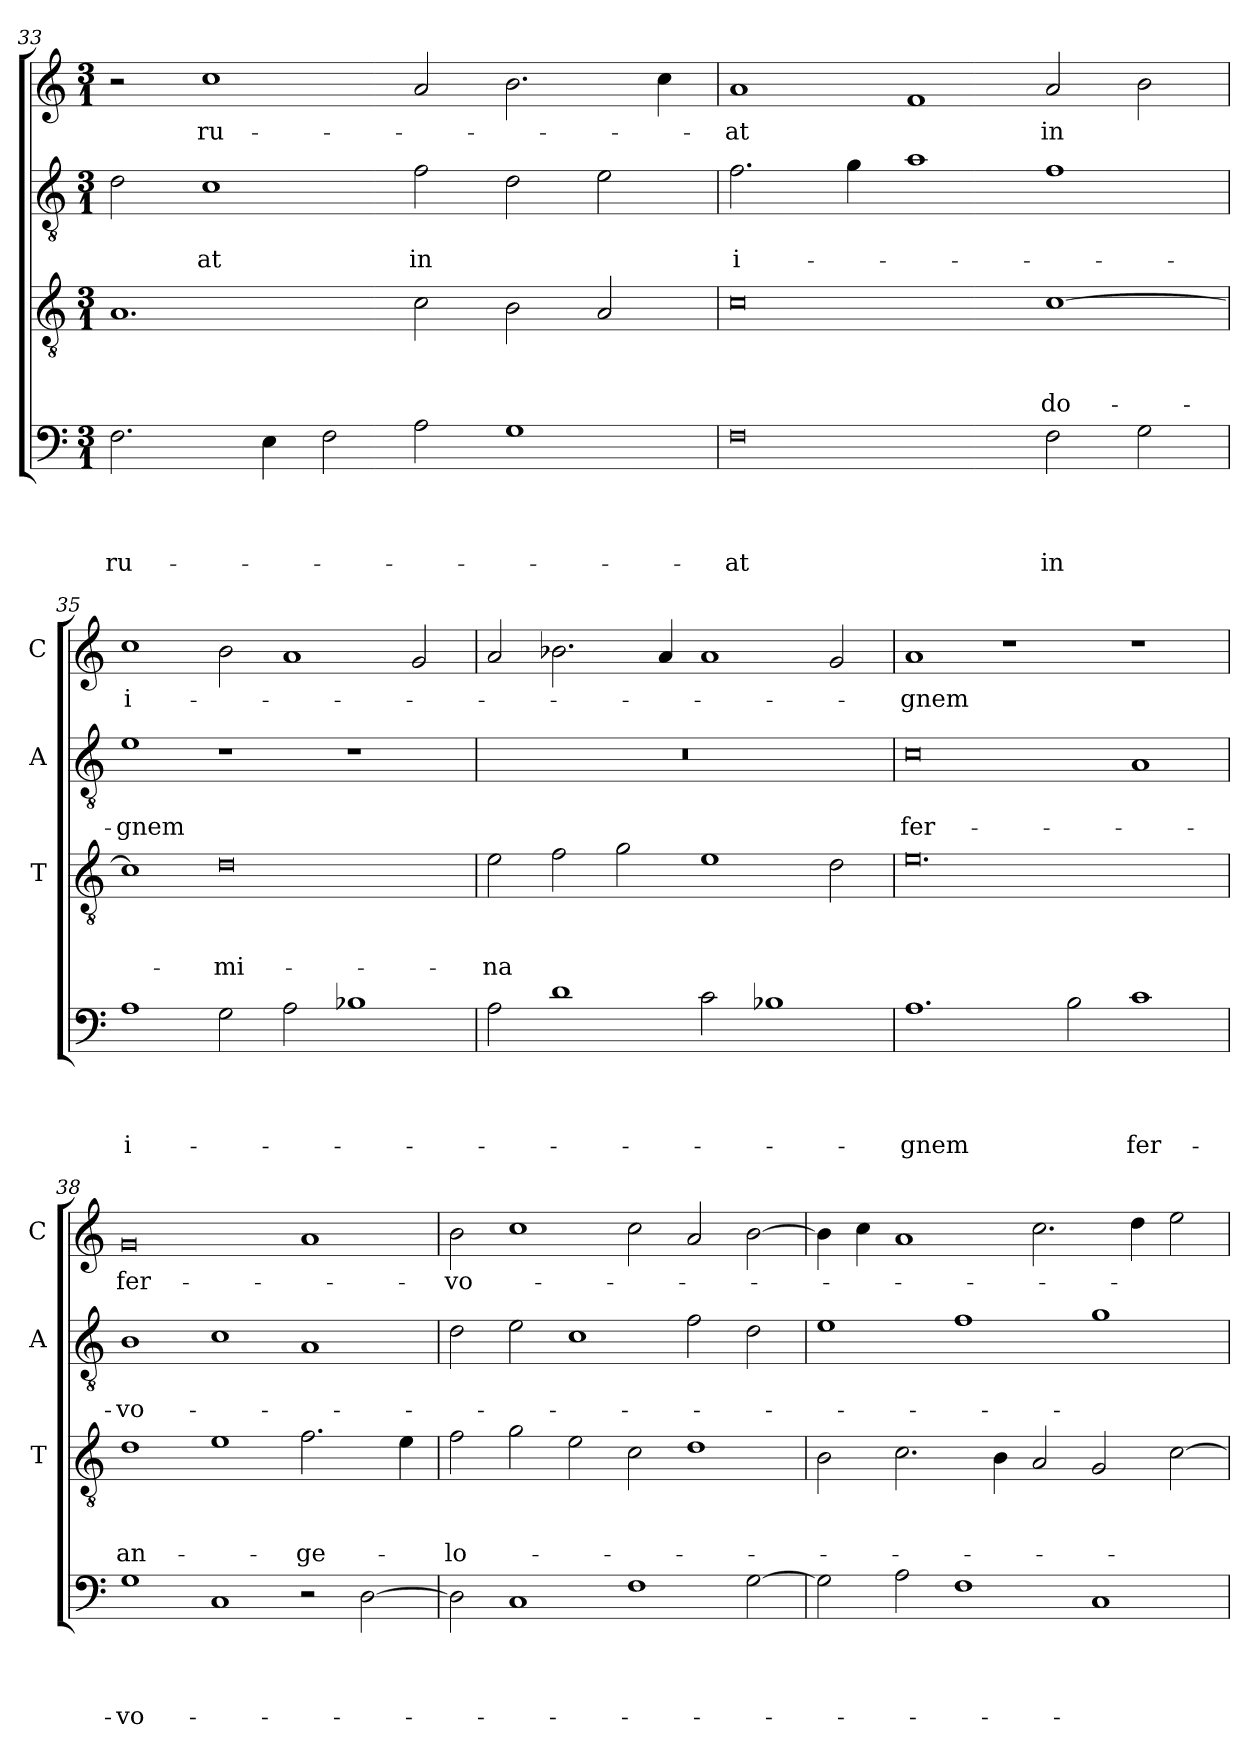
**kern	**text	**text	**text	**text	**kern	**text	**text	**text	**kern	**text	**text	**kern	**text
*part4	*part4	*part4	*part4	*part4	*part3	*part3	*part3	*part3	*part2	*part2	*part2	*part1	*part1
*staff4	*staff4	*staff4	*staff4	*staff4	*staff3	*staff3	*staff3	*staff3	*staff2	*staff2	*staff2	*staff1	*staff1
*	*	*	*	*	*I'T	*	*	*	*I'A	*	*	*I'C	*
*clefF4	*	*	*	*	*clefGv2	*	*	*	*clefGv2	*	*	*clefG2	*
*k[]	*	*	*	*	*k[]	*	*	*	*k[]	*	*	*k[]	*
*C:	*	*	*	*	*C:	*	*	*	*C:	*	*	*C:	*
*M3/1	*	*	*	*	*M3/1	*	*	*	*M3/1	*	*	*M3/1	*
=33	=33	=33	=33	=33	=33	=33	=33	=33	=33	=33	=33	=33	=33
!	!	!	!	!LO:LY:b	!	!	!	!	!	!	!	!	!
2.F\	.	.	.	ru-	1.A	.	.	.	2d\	.	.	2r	.
!	!	!	!	!	!	!	!	!	!	!	!LO:LY:b	!	!LO:LY:b
.	.	.	.	.	.	.	.	.	1c	.	-at	1cc	ru-
4E\	.	.	.	.	.	.	.	.	.	.	.	.	.
2F\	.	.	.	.	.	.	.	.	.	.	.	.	.
!	!	!	!	!	!	!	!	!	!	!	!LO:LY:b	!	!
2A\	.	.	.	.	2c\	.	.	.	2f\	.	in	2a/	.
1G	.	.	.	.	2B\	.	.	.	2d\	.	.	2.b\	.
.	.	.	.	.	2A/	.	.	.	2e\	.	.	.	.
.	.	.	.	.	.	.	.	.	.	.	.	4cc\	.
=34	=34	=34	=34	=34	=34	=34	=34	=34	=34	=34	=34	=34	=34
!	!	!	!	!LO:LY:b	!	!	!	!	!	!	!LO:LY:b	!	!LO:LY:b
0F	.	.	.	-at	0c	.	.	.	2.f\	.	i-	1a	-at
.	.	.	.	.	.	.	.	.	4g\	.	.	.	.
.	.	.	.	.	.	.	.	.	1a	.	.	1f	.
!	!	!	!	!LO:LY:b	!	!	!	!LO:LY:b	!	!	!	!	!LO:LY:b
2F\	.	.	.	in	[1c	.	.	do-	1f	.	.	2a/	in
2G\	.	.	.	.	.	.	.	.	.	.	.	2b\	.
=35	=35	=35	=35	=35	=35	=35	=35	=35	=35	=35	=35	=35	=35
!	!	!	!	!LO:LY:b	!	!	!	!	!	!	!LO:LY:b	!	!LO:LY:b
1A	.	.	.	i-	1c]	.	.	.	1e	.	-gnem	1cc	i-
!	!	!	!	!	!	!	!	!LO:LY:b	!	!	!	!	!
2G\	.	.	.	.	0d	.	.	-mi-	1r	.	.	2b\	.
2A\	.	.	.	.	.	.	.	.	.	.	.	1a	.
1B-X	.	.	.	.	.	.	.	.	1r	.	.	.	.
.	.	.	.	.	.	.	.	.	.	.	.	2g/	.
=36	=36	=36	=36	=36	=36	=36	=36	=36	=36	=36	=36	=36	=36
!	!	!	!	!	!	!	!	!LO:LY:b	!	!	!	!	!
2A\	.	.	.	.	2e\	.	.	-na	0.r	.	.	2a/	.
1d	.	.	.	.	2f\	.	.	.	.	.	.	2.b-X\	.
.	.	.	.	.	2g\	.	.	.	.	.	.	.	.
.	.	.	.	.	.	.	.	.	.	.	.	4a/	.
2c\	.	.	.	.	1e	.	.	.	.	.	.	1a	.
1B-X	.	.	.	.	.	.	.	.	.	.	.	.	.
.	.	.	.	.	2d\	.	.	.	.	.	.	2g/	.
!!LO:LB:g=z
=37	=37	=37	=37	=37	=37	=37	=37	=37	=37	=37	=37	=37	=37
!	!	!	!	!LO:LY:b	!	!	!	!	!	!	!LO:LY:b	!	!LO:LY:b
1.A	.	.	.	-gnem	0.e	.	.	.	0c	.	fer-	1a	-gnem
.	.	.	.	.	.	.	.	.	.	.	.	1r	.
2B\	.	.	.	.	.	.	.	.	.	.	.	.	.
!	!	!	!	!LO:LY:b	!	!	!	!	!	!	!	!	!
1c	.	.	.	fer-	.	.	.	.	1A	.	.	1r	.
=38	=38	=38	=38	=38	=38	=38	=38	=38	=38	=38	=38	=38	=38
!	!	!	!	!LO:LY:b	!	!	!	!LO:LY:b	!	!	!LO:LY:b	!	!LO:LY:b
1G	.	.	.	-vo-	1d	.	.	an-	1B	.	-vo-	0g	fer-
1C	.	.	.	.	1e	.	.	.	1c	.	.	.	.
!	!	!	!	!	!	!	!	!LO:LY:b	!	!	!	!	!
2r	.	.	.	.	2.f\	.	.	-ge-	1A	.	.	1a	.
[2D\	.	.	.	.	.	.	.	.	.	.	.	.	.
.	.	.	.	.	4e\	.	.	.	.	.	.	.	.
=39	=39	=39	=39	=39	=39	=39	=39	=39	=39	=39	=39	=39	=39
!	!	!	!	!	!	!	!	!LO:LY:b	!	!	!	!	!LO:LY:b
2D\]	.	.	.	.	2f\	.	.	-lo-	2d\	.	.	2b\	-vo-
1C	.	.	.	.	2g\	.	.	.	2e\	.	.	1cc	.
.	.	.	.	.	2e\	.	.	.	1c	.	.	.	.
1F	.	.	.	.	2c\	.	.	.	.	.	.	2cc\	.
.	.	.	.	.	1d	.	.	.	2f\	.	.	2a/	.
[2G\	.	.	.	.	.	.	.	.	2d\	.	.	[2b\	.
=40	=40	=40	=40	=40	=40	=40	=40	=40	=40	=40	=40	=40	=40
2G\]	.	.	.	.	2B\	.	.	.	1e	.	.	4b\]	.
.	.	.	.	.	.	.	.	.	.	.	.	4cc\	.
2A\	.	.	.	.	2.c\	.	.	.	.	.	.	1a	.
1F	.	.	.	.	.	.	.	.	1f	.	.	.	.
.	.	.	.	.	4B\	.	.	.	.	.	.	.	.
.	.	.	.	.	2A/	.	.	.	.	.	.	2.cc\	.
1C	.	.	.	.	2G/	.	.	.	1g	.	.	.	.
.	.	.	.	.	.	.	.	.	.	.	.	4dd\	.
.	.	.	.	.	[2c\	.	.	.	.	.	.	2ee\	.
=	=	=	=	=	=	=	=	=	=	=	=	=	=
*-	*-	*-	*-	*-	*-	*-	*-	*-	*-	*-	*-	*-	*-
